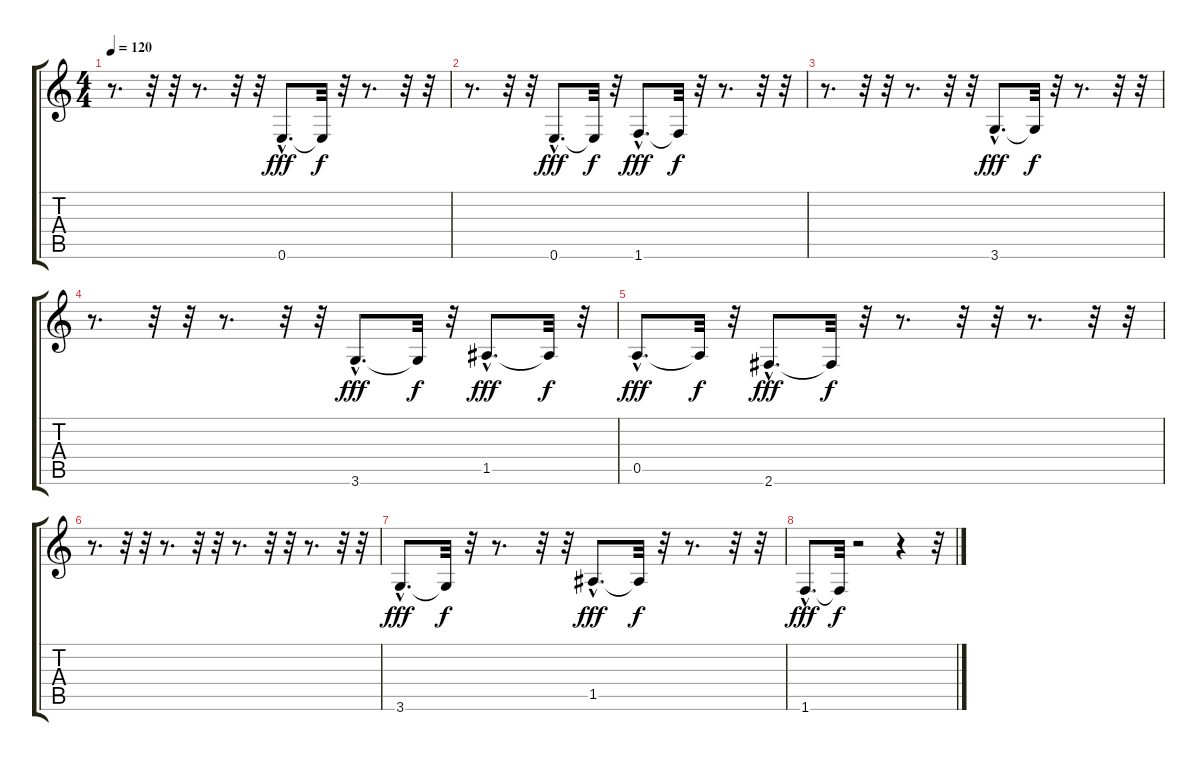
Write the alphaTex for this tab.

\track "" {instrument fretlessbass}
\staff {score tabs}
\tuning (E4 B3 G3 D3 A2 E2) {hide}
\ts (4 4)
\tempo 120
\clef g2
\ks c
r.8{d dy f} r.32 r.32 r.8{d} r.32 r.32 0.6{hac}.8{d dy fff} 0.6{t}.32{dy f} r.32 r.8{d} r.32 r.32 |
r.8{d} r.32 r.32 0.6{hac}.8{d dy fff} 0.6{t}.32{dy f} r.32 1.6{hac}.8{d dy fff} 1.6{t}.32{dy f} r.32 r.8{d} r.32 r.32 |
r.8{d} r.32 r.32 r.8{d} r.32 r.32 3.6{hac}.8{d dy fff} 3.6{t}.32{dy f} r.32 r.8{d} r.32 r.32 |
r.8{d} r.32 r.32 r.8{d} r.32 r.32 3.6{hac}.8{d dy fff} 3.6{t}.32{dy f} r.32 1.5{hac}.8{d dy fff} 1.5{t}.32{dy f} r.32 |
0.5{hac}.8{d dy fff} 0.5{t}.32{dy f} r.32 2.6{hac}.8{d dy fff} 2.6{t}.32{dy f} r.32 r.8{d} r.32 r.32 r.8{d} r.32 r.32 |
r.8{d} r.32 r.32 r.8{d} r.32 r.32 r.8{d} r.32 r.32 r.8{d} r.32 r.32 |
3.6{hac}.8{d dy fff} 3.6{t}.32{dy f} r.32 r.8{d} r.32 r.32 1.5{hac}.8{d dy fff} 1.5{t}.32{dy f} r.32 r.8{d} r.32 r.32 |
1.6{hac}.8{d dy fff} 1.6{t}.32{dy f} r.2 r.4 r.32
